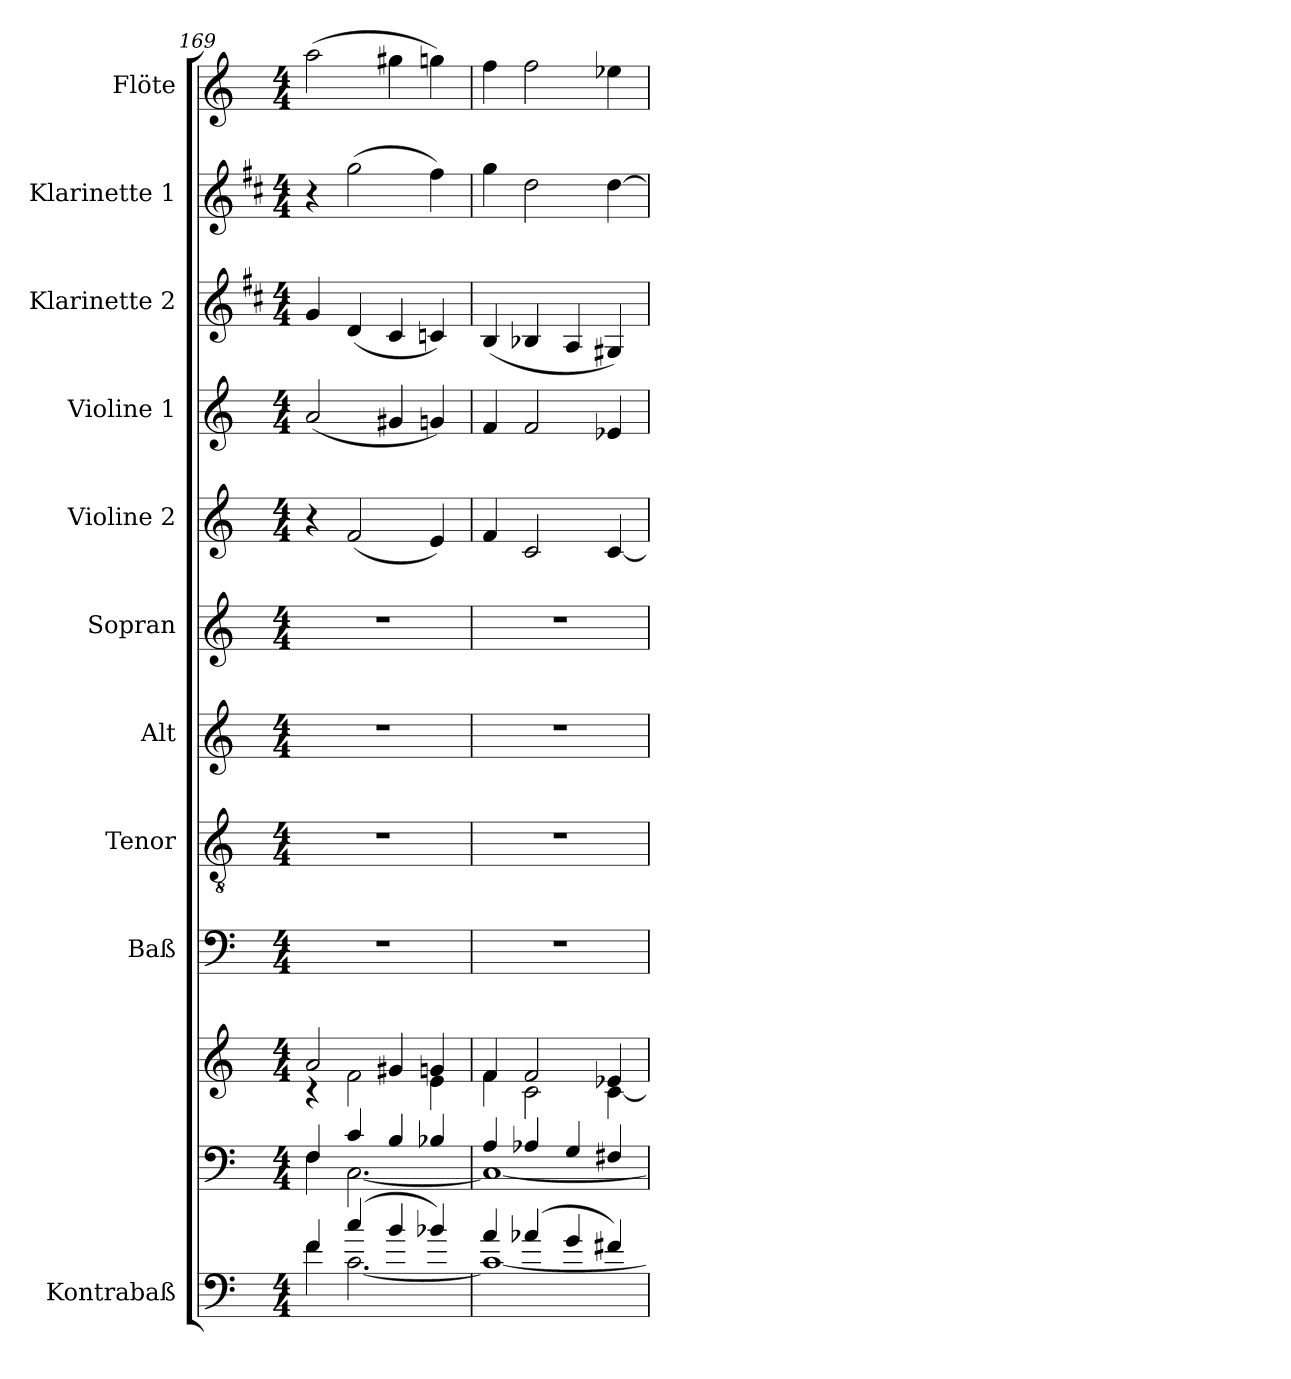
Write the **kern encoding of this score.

**kern	**kern	**kern	**kern	**kern	**kern	**kern	**kern	**kern	**kern	**kern	**kern
*part11	*part10	*part10	*part9	*part8	*part7	*part6	*part5	*part4	*part3	*part2	*part1
*staff12	*staff11	*staff10	*staff9	*staff8	*staff7	*staff6	*staff5	*staff4	*staff3	*staff2	*staff1
*I"Kontrabaß	*	*	*I"Baß	*I"Tenor	*I"Alt	*I"Sopran	*I"Violine 2	*I"Violine 1	*I"Klarinette 2	*I"Klarinette 1	*I"Flöte
*	*	*	*	*	*	*	*I'Vln	*I'Vln	*	*	*I'Fl
*clefF4	*clefF4	*clefG2	*clefF4	*clefGv2	*clefG2	*clefG2	*clefG2	*clefG2	*clefG2	*clefG2	*clefG2
*ITrd7c12	*	*	*	*	*	*	*	*	*ITrd1c2	*ITrd1c2	*
*k[]	*k[]	*k[]	*k[]	*k[]	*k[]	*k[]	*k[]	*k[]	*k[]	*k[]	*k[]
*C:	*C:	*C:	*C:	*C:	*C:	*C:	*C:	*C:	*C:	*C:	*C:
*M4/4	*M4/4	*M4/4	*M4/4	*M4/4	*M4/4	*M4/4	*M4/4	*M4/4	*M4/4	*M4/4	*M4/4
=169	=169	=169	=169	=169	=169	=169	=169	=169	=169	=169	=169
*^	*^	*^	*	*	*	*	*	*	*	*	*
4F/	4F\	4F/	4F\	2a/	4rc	1r	1r	1r	1r	4r	(<2a/	4f/	4r	(>2aa\
(<4c/	[<2.C\	4c/	[<2.C\	.	2f\	.	.	.	.	(<2f/	.	(<4c/	(>2ff\	.
4B/	.	4B/	.	4g#X/	.	.	.	.	.	.	4g#X/	4B/	.	4gg#X\
4B-X/)	.	4B-X/	.	4gn/	4e\	.	.	.	.	4e/)	4gn/)	4B-X/)	4ee\)	4ggn\)
=170	=170	=170	=170	=170	=170	=170	=170	=170	=170	=170	=170	=170	=170	=170
4A/	1C_	4A/	1C_	4f/	4f\	1r	1r	1r	1r	4f/	4f/	(<4A/	4ff\	4ff\
(<4A-X/	.	4A-X/	.	2f/	2c\	.	.	.	.	2c/	2f/	4A-X/	2cc\	2ff\
4G/	.	4G/	.	.	.	.	.	.	.	.	.	4G/	.	.
4F#X/)	.	4F#X/	.	4e-X/	[<4c\	.	.	.	.	[4c/	4e-X/	4F#X/)	[4cc\	4ee-X\
*v	*v	*	*	*	*	*	*	*	*	*	*	*	*	*
*	*v	*v	*	*	*	*	*	*	*	*	*	*	*
*	*	*v	*v	*	*	*	*	*	*	*	*	*
=	=	=	=	=	=	=	=	=	=	=	=
*-	*-	*-	*-	*-	*-	*-	*-	*-	*-	*-	*-
